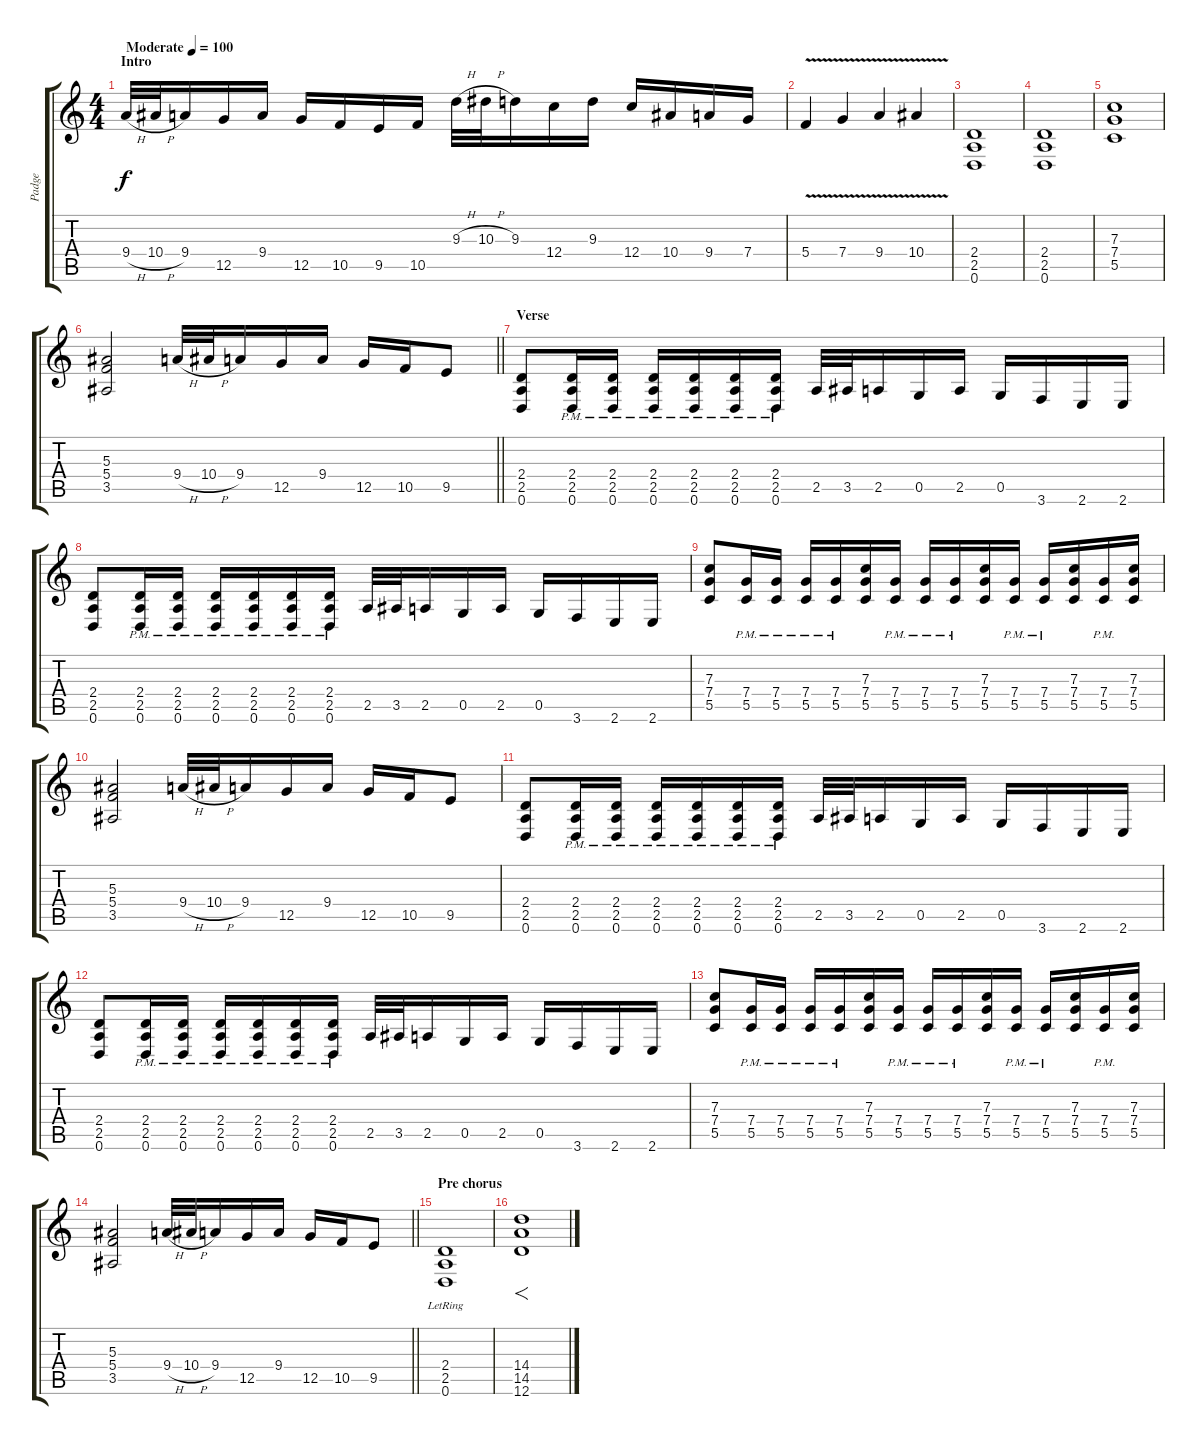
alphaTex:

\track ("Padge" "Padge") {instrument distortionguitar}
\staff {score tabs}
\tuning (D4 A3 F3 C3 G2 D2) {hide}
\ts (4 4)
\section ("" "Intro")
\tempo (100 "Moderate")
\clef g2
\ks c
9.4{h}.32{dy f instrument distortionguitar} 10.4{h}.32 9.4.16 12.5.16 9.4.16 12.5.16 10.5.16 9.5.16 10.5.16 9.3{h}.32 10.3{h}.32 9.3.16 12.4.16 9.3.16 12.4.16 10.4.16 9.4.16 7.4.16 |
5.4{v}.4 7.4{v}.4 9.4{v}.4 10.4{v}.4 |
(2.4 2.5 0.6).1 |
(2.4 2.5 0.6).1 |
(7.3 7.4 5.5).1 |
\barLineRight lightlight
(5.3 5.4 3.5).2 9.4{h}.32 10.4{h}.32 9.4.16 12.5.16 9.4.16 12.5.16 10.5.16 9.5.8 |
\section ("" "Verse")
(2.4 2.5 0.6).8 (2.4{pm} 2.5{pm} 0.6{pm}).16 (2.4{pm} 2.5{pm} 0.6{pm}).16 (2.4{pm} 2.5{pm} 0.6{pm}).16 (2.4{pm} 2.5{pm} 0.6{pm}).16 (2.4{pm} 2.5{pm} 0.6{pm}).16 (2.4{pm} 2.5{pm} 0.6{pm}).16 2.5.32 3.5.32 2.5.16 0.5.16 2.5.16 0.5.16 3.6.16 2.6.16 2.6.16 |
(2.4 2.5 0.6).8 (2.4{pm} 2.5{pm} 0.6{pm}).16 (2.4{pm} 2.5{pm} 0.6{pm}).16 (2.4{pm} 2.5{pm} 0.6{pm}).16 (2.4{pm} 2.5{pm} 0.6{pm}).16 (2.4{pm} 2.5{pm} 0.6{pm}).16 (2.4{pm} 2.5{pm} 0.6{pm}).16 2.5.32 3.5.32 2.5.16 0.5.16 2.5.16 0.5.16 3.6.16 2.6.16 2.6.16 |
(7.3 7.4 5.5).8 (7.4{pm} 5.5{pm}).16 (7.4{pm} 5.5{pm}).16 (7.4{pm} 5.5{pm}).16 (7.4{pm} 5.5{pm}).16 (7.3 7.4 5.5).16 (7.4{pm} 5.5{pm}).16 (7.4{pm} 5.5{pm}).16 (7.4{pm} 5.5{pm}).16 (7.3 7.4 5.5).16 (7.4{pm} 5.5{pm}).16 (7.4{pm} 5.5{pm}).16 (7.3 7.4 5.5).16 (7.4{pm} 5.5{pm}).16 (7.3 7.4 5.5).16 |
(5.3 5.4 3.5).2 9.4{h}.32 10.4{h}.32 9.4.16 12.5.16 9.4.16 12.5.16 10.5.16 9.5.8 |
(2.4 2.5 0.6).8 (2.4{pm} 2.5{pm} 0.6{pm}).16 (2.4{pm} 2.5{pm} 0.6{pm}).16 (2.4{pm} 2.5{pm} 0.6{pm}).16 (2.4{pm} 2.5{pm} 0.6{pm}).16 (2.4{pm} 2.5{pm} 0.6{pm}).16 (2.4{pm} 2.5{pm} 0.6{pm}).16 2.5.32 3.5.32 2.5.16 0.5.16 2.5.16 0.5.16 3.6.16 2.6.16 2.6.16 |
(2.4 2.5 0.6).8 (2.4{pm} 2.5{pm} 0.6{pm}).16 (2.4{pm} 2.5{pm} 0.6{pm}).16 (2.4{pm} 2.5{pm} 0.6{pm}).16 (2.4{pm} 2.5{pm} 0.6{pm}).16 (2.4{pm} 2.5{pm} 0.6{pm}).16 (2.4{pm} 2.5{pm} 0.6{pm}).16 2.5.32 3.5.32 2.5.16 0.5.16 2.5.16 0.5.16 3.6.16 2.6.16 2.6.16 |
(7.3 7.4 5.5).8 (7.4{pm} 5.5{pm}).16 (7.4{pm} 5.5{pm}).16 (7.4{pm} 5.5{pm}).16 (7.4{pm} 5.5{pm}).16 (7.3 7.4 5.5).16 (7.4{pm} 5.5{pm}).16 (7.4{pm} 5.5{pm}).16 (7.4{pm} 5.5{pm}).16 (7.3 7.4 5.5).16 (7.4{pm} 5.5{pm}).16 (7.4{pm} 5.5{pm}).16 (7.3 7.4 5.5).16 (7.4{pm} 5.5{pm}).16 (7.3 7.4 5.5).16 |
\barLineRight lightlight
(5.3 5.4 3.5).2 9.4{h}.32 10.4{h}.32 9.4.16 12.5.16 9.4.16 12.5.16 10.5.16 9.5.8 |
\section ("" "Pre chorus")
(2.4{lr} 2.5{lr} 0.6{lr}).1 |
(14.4 14.5 12.6).1{f}
